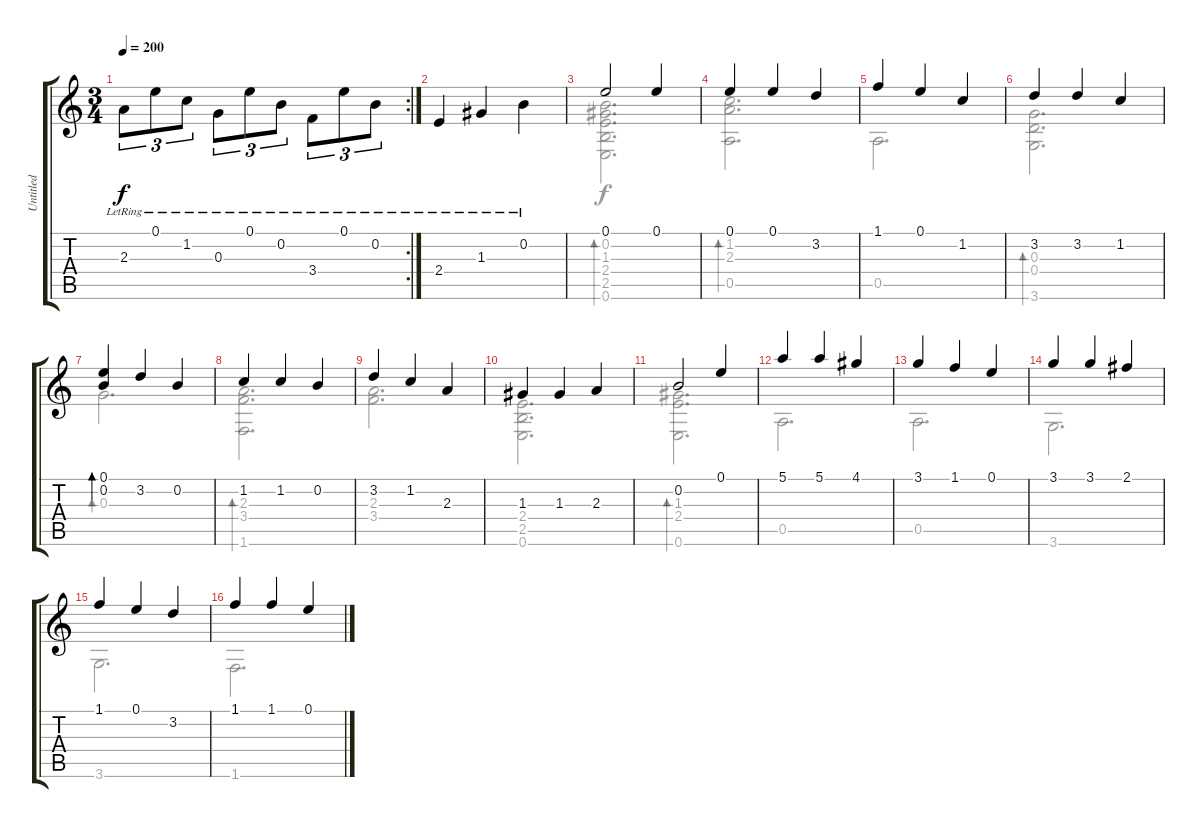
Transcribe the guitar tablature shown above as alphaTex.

\track ("Untitled" "Untitled") {instrument acousticguitarsteel}
\staff {score tabs}
\tuning (E4 B3 G3 D3 A2 E2) {hide}
\voice
\rc 2
\ts (3 4)
\tempo 200
\clef g2
\ks c
2.3{lr}.8{tu (3 2) dy f} 0.1{lr}.8{tu (3 2)} 1.2{lr}.8{tu (3 2)} 0.3{lr}.8{tu (3 2)} 0.1{lr}.8{tu (3 2)} 0.2{lr}.8{tu (3 2)} 3.4{lr}.8{tu (3 2)} 0.1{lr}.8{tu (3 2)} 0.2{lr}.8{tu (3 2)} |
2.4{lr}.4 1.3{lr}.4 0.2{lr}.4 |
0.1.2 0.1.4 |
0.1.4 0.1.4 3.2.4 |
1.1.4 0.1.4 1.2.4 |
3.2.4 3.2.4 1.2.4 |
(0.1 0.2).4{bd 30} 3.2.4 0.2.4 |
1.2.4 1.2.4 0.2.4 |
3.2.4 1.2.4 2.3.4 |
1.3.4 1.3.4 2.3.4 |
0.2.2 0.1.4 |
5.1.4 5.1.4 4.1.4 |
3.1.4 1.1.4 0.1.4 |
3.1.4 3.1.4 2.1.4 |
1.1.4 0.1.4 3.2.4 |
1.1.4 1.1.4 0.1.4
\voice
\clef g2
\ottava regular
\simile none
\ks c
|
|
(0.2 1.3 2.4 2.5 0.6).2{d bd 30} |
(1.2 2.3 0.5).2{d bd 30} |
0.5.2{d} |
(0.3 0.4 3.6).2{d bd 30} |
0.3.2{d bd 30} |
(2.3 3.4 1.6).2{d bd 30} |
(2.3 3.4).2{d} |
(2.4 2.5 0.6).2{d} |
(1.3 2.4 0.6).2{d bd 30} |
0.5.2{d} |
0.5.2{d} |
3.6.2{d} |
3.6.2{d} |
1.6.2{d}
